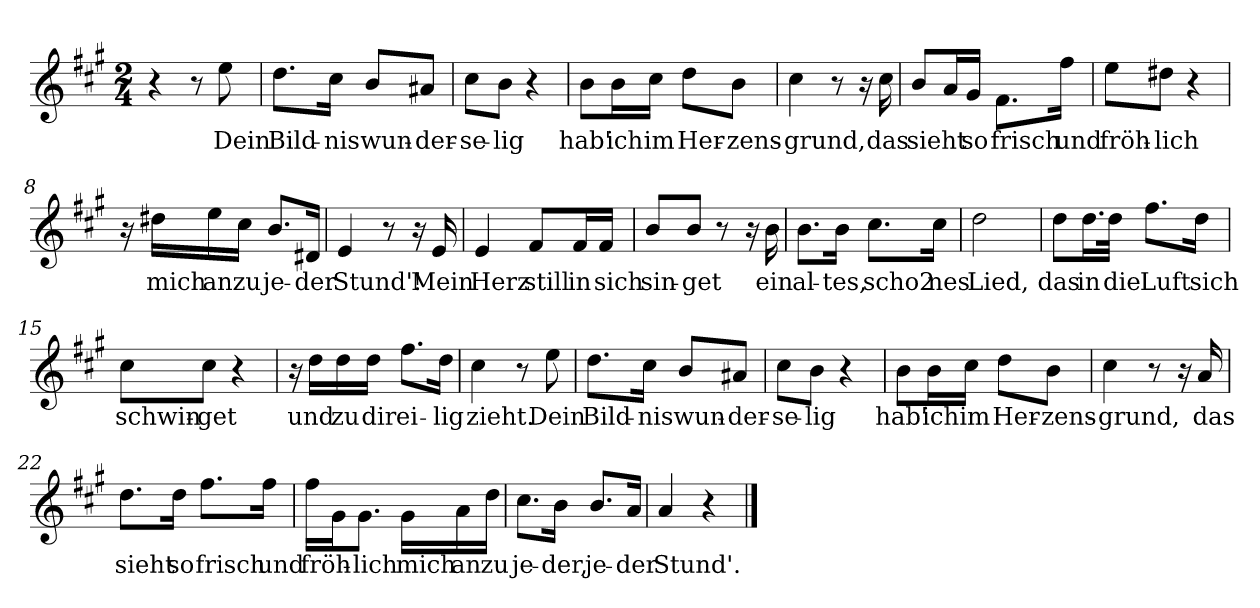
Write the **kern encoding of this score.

**kern	**text
*part1	*part1
*staff1	*staff1
*clefG2	*
*k[f#c#g#]	*
*M2/4	*
=1	=1
4r	.
8r	.
!	!LO:LY:b
8ee\	Dein
=2	=2
!	!LO:LY:b
8.dd\L	Bild-
!	!LO:LY:b
16cc#\Jk	-nis
!	!LO:LY:b
8b/L	wun-
!	!LO:LY:b
8a#X/J	-der-
=3	=3
!	!LO:LY:b
8cc#\L	-se-
!	!LO:LY:b
8b\J	-lig
4r	.
=4	=4
!	!LO:LY:b
8b\L	hab'
!	!LO:LY:b
16b\L	ich
!	!LO:LY:b
16cc#\JJ	im
!	!LO:LY:b
8dd\L	Her-
!	!LO:LY:b
8b\J	-zens-
=5	=5
!	!LO:LY:b
4cc#\	-grund,
8r	.
16r	.
!	!LO:LY:b
16cc#\	das
=6	=6
!	!LO:LY:b
8b/L	sieht
16a/L	.
!	!LO:LY:b
16g#/JJ	so
!	!LO:LY:b
8.f#\L	frisch
!	!LO:LY:b
16ff#\Jk	und
=7	=7
!	!LO:LY:b
8ee\L	fröh-
!	!LO:LY:b
8dd#X\J	-lich
4r	.
!!LO:LB:g=z
=8	=8
16r	.
!	!LO:LY:b
16dd#X\LL	mich
!	!LO:LY:b
16ee\	an
!	!LO:LY:b
16cc#\JJ	zu
!	!LO:LY:b
8.b/L	je-
!	!LO:LY:b
16d#X/Jk	-der
=9	=9
!	!LO:LY:b
4e/	Stund'!
8r	.
16r	.
!	!LO:LY:b
16e/	Mein
=10	=10
!	!LO:LY:b
4e/	Herz
!	!LO:LY:b
8f#/L	still
!	!LO:LY:b
16f#/L	in
!	!LO:LY:b
16f#/JJ	sich
=11	=11
!	!LO:LY:b
8b/L	sin-
!	!LO:LY:b
8b/J	-get
8r	.
16r	.
!	!LO:LY:b
16b\	ein
=12	=12
!	!LO:LY:b
8.b\L	al-
!	!LO:LY:b
16b\Jk	-tes,
!	!LO:LY:b
8.cc#\L	scho2
!	!LO:LY:b
16cc#\Jk	-nes
=13	=13
!	!LO:LY:b
2dd\	Lied,
=14	=14
!	!LO:LY:b
8dd\L	das
!	!LO:LY:b
16.dd\L	in
!	!LO:LY:b
32dd\JJk	die
!	!LO:LY:b
8.ff#\L	Luft
!	!LO:LY:b
16dd\Jk	sich
!!LO:LB:g=z
=15	=15
!	!LO:LY:b
8cc#\L	schwin-
!	!LO:LY:b
8cc#\J	-get
4r	.
=16	=16
16r	.
!	!LO:LY:b
16dd\LL	und
!	!LO:LY:b
16dd\	zu
!	!LO:LY:b
16dd\JJ	dir
!	!LO:LY:b
8.ff#\L	ei-
!	!LO:LY:b
16dd\Jk	-lig
=17	=17
!	!LO:LY:b
4cc#\	zieht.
8r	.
!	!LO:LY:b
8ee\	Dein
=18	=18
!	!LO:LY:b
8.dd\L	Bild-
!	!LO:LY:b
16cc#\Jk	-nis
!	!LO:LY:b
8b/L	wun-
!	!LO:LY:b
8a#X/J	-der-
=19	=19
!	!LO:LY:b
8cc#\L	-se-
!	!LO:LY:b
8b\J	-lig
4r	.
=20	=20
!	!LO:LY:b
8b\L	hab'
!	!LO:LY:b
16b\L	ich
!	!LO:LY:b
16cc#\JJ	im
!	!LO:LY:b
8dd\L	Her-
!	!LO:LY:b
8b\J	-zens-
=21	=21
!	!LO:LY:b
4cc#\	-grund,
8r	.
16r	.
!	!LO:LY:b
16a/	das
!!LO:LB:g=z
=22	=22
!	!LO:LY:b
8.dd\L	sieht
!	!LO:LY:b
16dd\Jk	so
!	!LO:LY:b
8.ff#\L	frisch
!	!LO:LY:b
16ff#\Jk	und
=23	=23
!	!LO:LY:b
16ff#\LL	fröh-
16g#\J	.
!	!LO:LY:b
8.g#\J	-lich
!	!LO:LY:b
16g#\LL	mich
!	!LO:LY:b
16a\	an
!	!LO:LY:b
16dd\JJ	zu
=24	=24
!	!LO:LY:b
8.cc#\L	je-
!	!LO:LY:b
16b\Jk	-der,
!	!LO:LY:b
8.b/L	je-
!	!LO:LY:b
16a/Jk	-der
=25	=25
!	!LO:LY:b
4a/	Stund'.
4r	.
==	==
*-	*-
